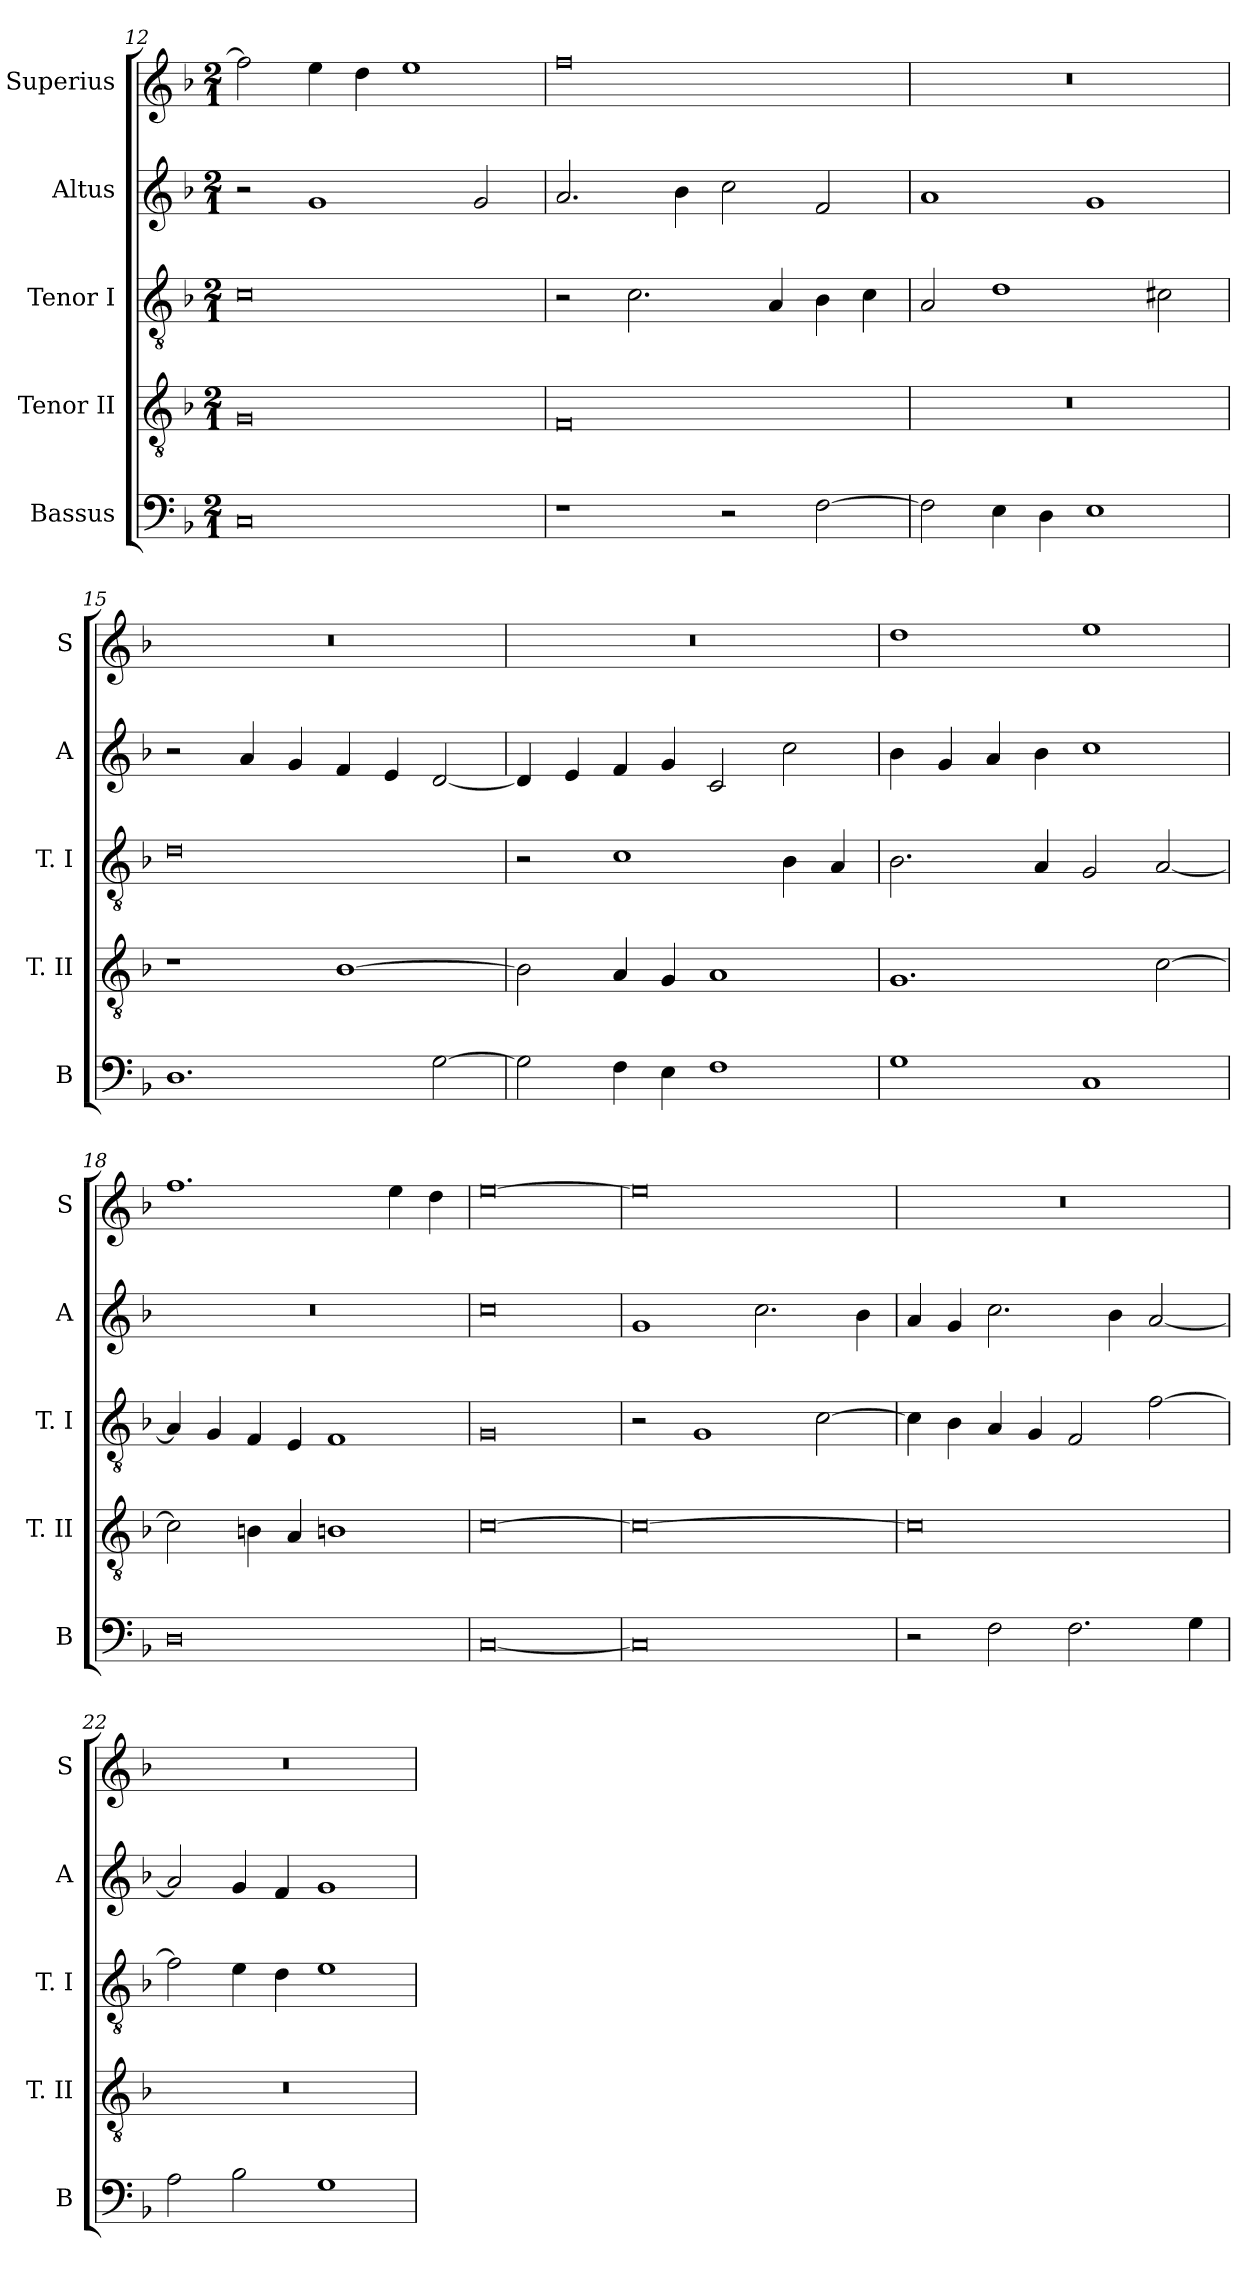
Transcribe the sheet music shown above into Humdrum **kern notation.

**kern	**kern	**kern	**kern	**kern
*part5	*part4	*part3	*part2	*part1
*staff5	*staff4	*staff3	*staff2	*staff1
*I"Bassus	*I"Tenor II	*I"Tenor I	*I"Altus	*I"Superius
*I'B	*I'T. II	*I'T. I	*I'A	*I'S
*clefF4	*clefGv2	*clefGv2	*clefG2	*clefG2
*k[b-]	*k[b-]	*k[b-]	*k[b-]	*k[b-]
*F:	*F:	*F:	*F:	*F:
*M2/1	*M2/1	*M2/1	*M2/1	*M2/1
=12	=12	=12	=12	=12
0C	0G	0c	2r	2ff]
.	.	.	1g	4ee
.	.	.	.	4dd
.	.	.	.	1ee
.	.	.	2g	.
=13	=13	=13	=13	=13
1r	0F	2r	2.a	0ff
.	.	2.c	.	.
.	.	.	4b-	.
2r	.	.	2cc	.
.	.	4A	.	.
[2F	.	4B-	2f	.
.	.	4c	.	.
=14	=14	=14	=14	=14
2F]	0r	2A	1a	0r
4E	.	1d	.	.
4D	.	.	.	.
1E	.	.	1g	.
.	.	2c#X	.	.
=15	=15	=15	=15	=15
1.D	1r	0d	2r	0r
.	.	.	4a	.
.	.	.	4g	.
.	[1B-	.	4f	.
.	.	.	4e	.
[2G	.	.	[2d	.
=16	=16	=16	=16	=16
2G]	2B-]	2r	4d]	0r
.	.	.	4e	.
4F	4A	1c	4f	.
4E	4G	.	4g	.
1F	1A	.	2c	.
.	.	4B-	2cc	.
.	.	4A	.	.
=17	=17	=17	=17	=17
1G	1.G	2.B-	4b-	1dd
.	.	.	4g	.
.	.	.	4a	.
.	.	4A	4b-	.
1C	.	2G	1cc	1ee
.	[2c	[2A	.	.
=18	=18	=18	=18	=18
0D	2c]	4A]	0r	1.ff
.	.	4G	.	.
.	4Bn	4F	.	.
.	4A	4E	.	.
.	1Bn	1F	.	.
.	.	.	.	4ee
.	.	.	.	4dd
=19	=19	=19	=19	=19
[0C	[0c	0G	0cc	[0ee
=20	=20	=20	=20	=20
0C]	0c_	2r	1g	0ee]
.	.	1G	.	.
.	.	.	2.cc	.
.	.	[2c	.	.
.	.	.	4b-	.
=21	=21	=21	=21	=21
2r	0c]	4c]	4a	0r
.	.	4B-	4g	.
2F	.	4A	2.cc	.
.	.	4G	.	.
2.F	.	2F	.	.
.	.	.	4b-	.
.	.	[2f	[2a	.
4G	.	.	.	.
=22	=22	=22	=22	=22
2A	0r	2f]	2a]	0r
2B-	.	4e	4g	.
.	.	4d	4f	.
1G	.	1e	1g	.
=	=	=	=	=
*-	*-	*-	*-	*-
